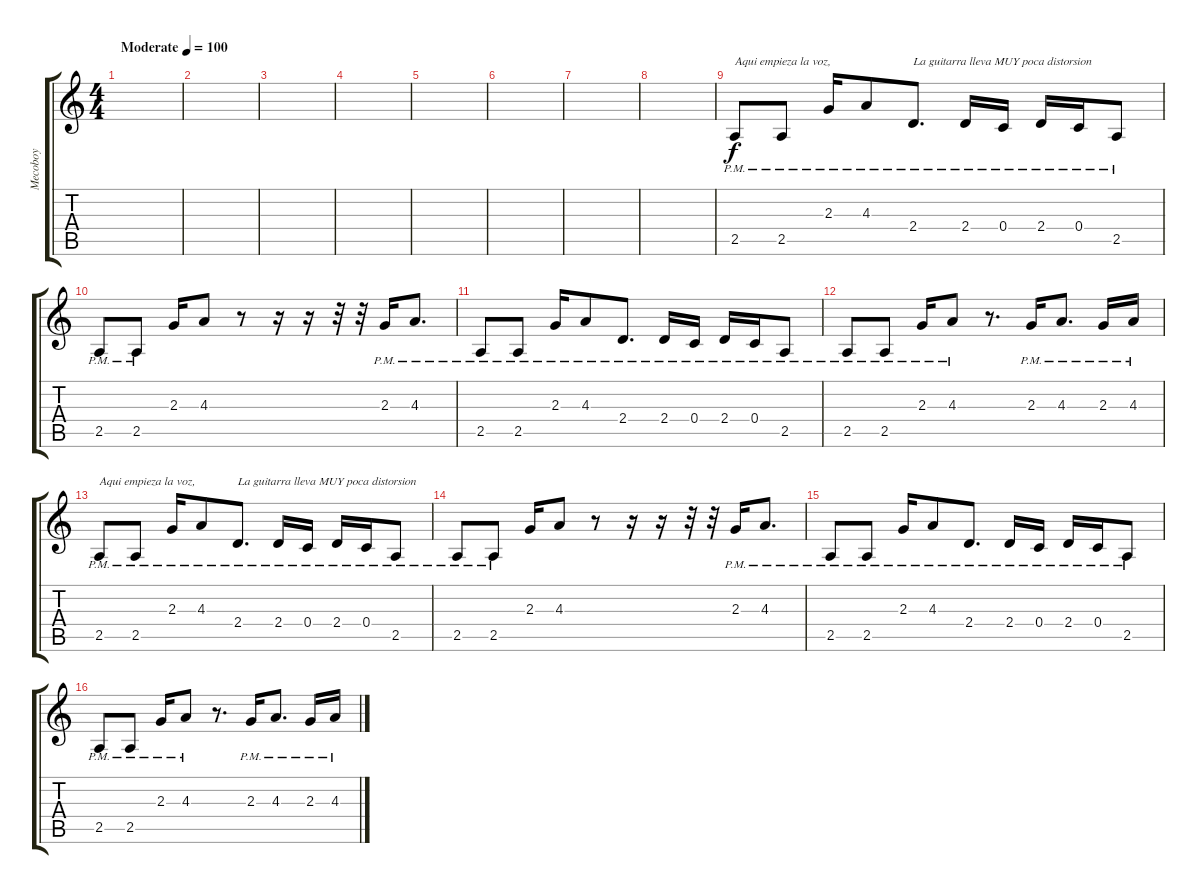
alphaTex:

\track ("Mecoboy" "Mecoboy") {instrument distortionguitar}
\staff {score tabs}
\tuning (D4 A3 F3 C3 G2 C2) {hide}
\ts (4 4)
\tempo (100 "Moderate")
\clef g2
\ks c
|
|
|
|
|
|
|
|
2.5{pm}.8{txt "Aqui empieza la voz," volume 9 instrument electricguitarclean} 2.5{pm}.8 2.3{pm}.16 4.3{pm}.8 2.4{pm}.8{d txt "La guitarra lleva MUY poca distorsion"} 2.4{pm}.16 0.4{pm}.16 2.4{pm}.16 0.4{pm}.16 2.5{pm}.8 |
2.5{pm}.8 2.5{pm}.8 2.3.16 4.3.8 r.8 r.16 r.16 r.32 r.32 2.3{pm}.16 4.3{pm}.8{d} |
2.5{pm}.8 2.5{pm}.8 2.3{pm}.16 4.3{pm}.8 2.4{pm}.8{d} 2.4{pm}.16 0.4{pm}.16 2.4{pm}.16 0.4{pm}.16 2.5{pm}.8 |
2.5{pm}.8 2.5{pm}.8 2.3{pm}.16 4.3{pm}.8 r.8{d} 2.3{pm}.16 4.3{pm}.8{d} 2.3{pm}.16 4.3{pm}.16 |
2.5{pm}.8{txt "Aqui empieza la voz," volume 9 instrument electricguitarclean} 2.5{pm}.8 2.3{pm}.16 4.3{pm}.8 2.4{pm}.8{d txt "La guitarra lleva MUY poca distorsion"} 2.4{pm}.16 0.4{pm}.16 2.4{pm}.16 0.4{pm}.16 2.5{pm}.8 |
2.5{pm}.8 2.5{pm}.8 2.3.16 4.3.8 r.8 r.16 r.16 r.32 r.32 2.3{pm}.16 4.3{pm}.8{d} |
2.5{pm}.8 2.5{pm}.8 2.3{pm}.16 4.3{pm}.8 2.4{pm}.8{d} 2.4{pm}.16 0.4{pm}.16 2.4{pm}.16 0.4{pm}.16 2.5{pm}.8 |
2.5{pm}.8 2.5{pm}.8 2.3{pm}.16 4.3{pm}.8 r.8{d} 2.3{pm}.16 4.3{pm}.8{d} 2.3{pm}.16 4.3{pm}.16
